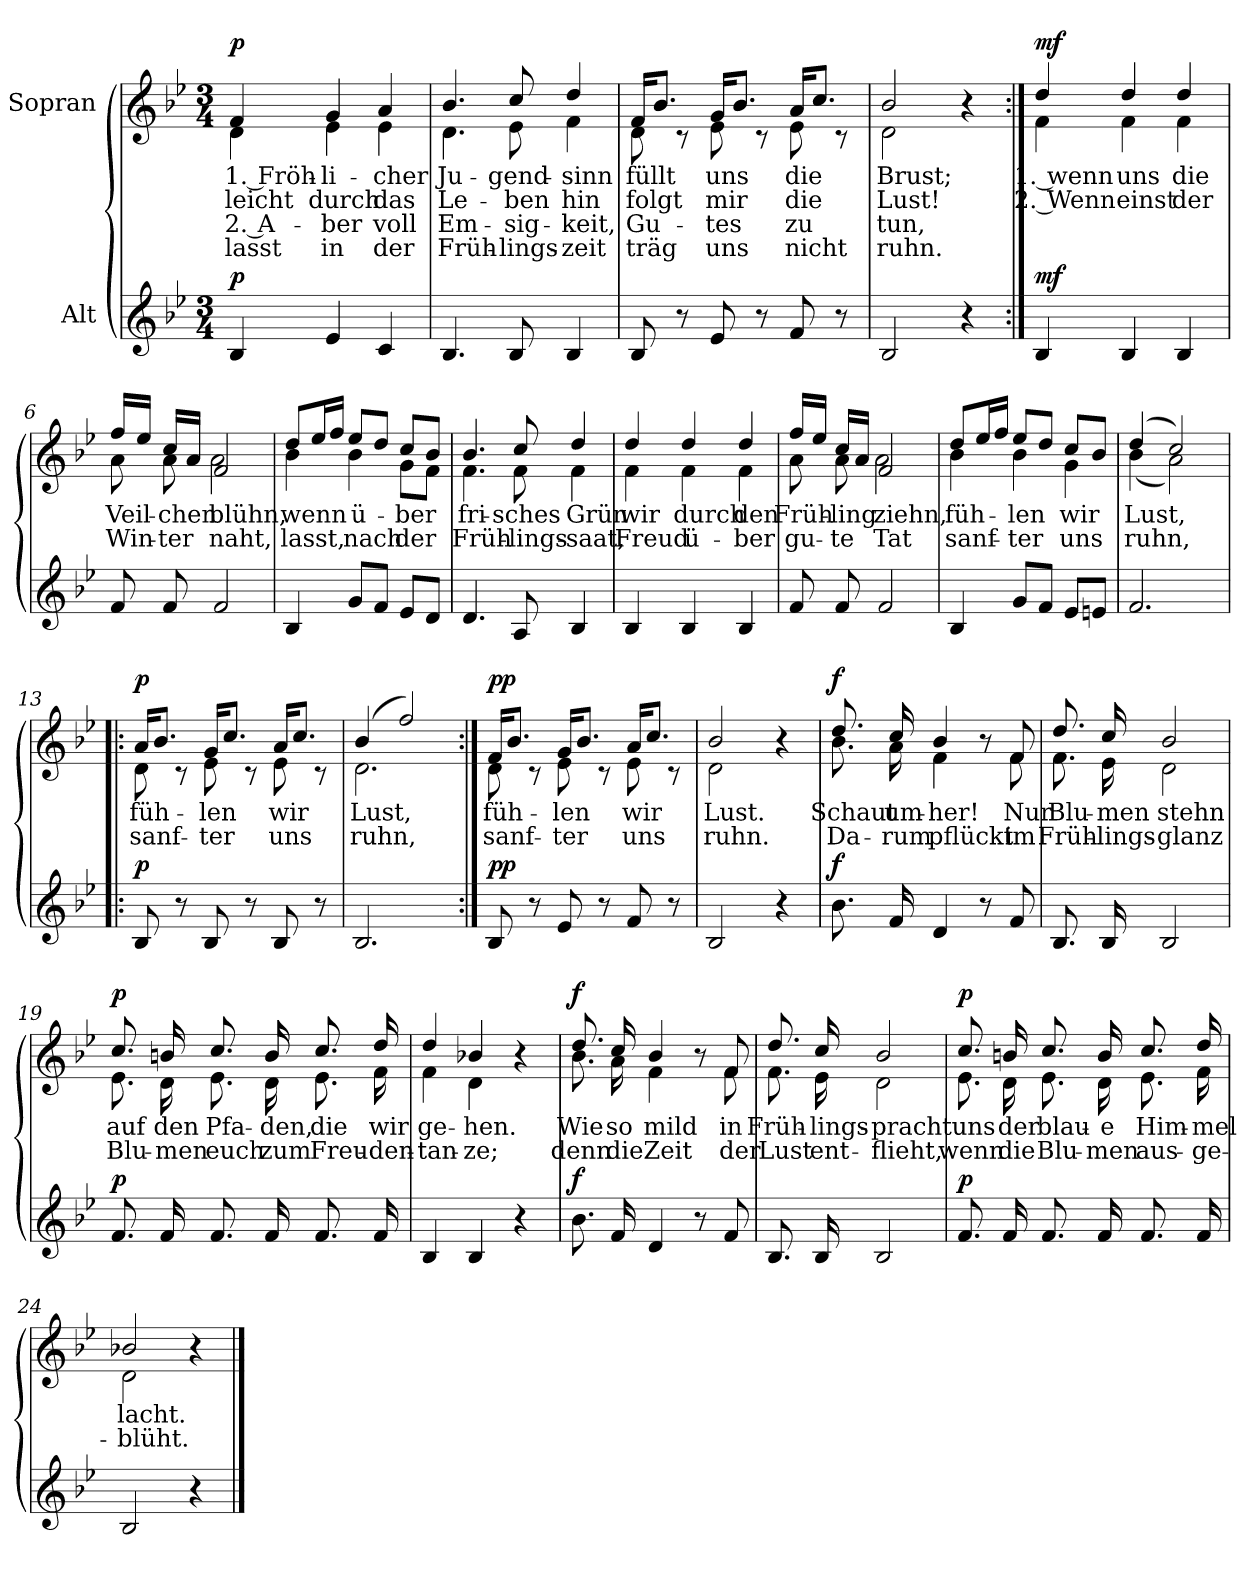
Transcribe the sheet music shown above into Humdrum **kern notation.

**kern	**dynam	**kern	**text	**text	**text	**text	**dynam
*part2	*part2	*part1	*part1	*part1	*part1	*part1	*part1
*staff2	*staff2	*staff1	*staff1	*staff1	*staff1	*staff1	*staff1
*I"Alt	*	*I"Sopran	*	*	*	*	*
*clefG2	*	*clefG2	*	*	*	*	*
*k[b-e-]	*	*k[b-e-]	*	*	*	*	*
*M3/4	*	*M3/4	*	*	*	*	*
=1	=1	=1	=1	=1	=1	=1	=1
!	!	!LO:TX:a:B:t=Mäßig	!	!	!	!	!
!	!LO:DY:a	!	!LO:LY:b	!LO:LY:b	!LO:LY:b	!LO:LY:b	!LO:DY:a
*	*	*^	*	*	*	*	*
4B-/	p	4f/	4d\	1. Fröh-	leicht	2. A-	lasst	p
!	!	!	!	!LO:LY:b	!LO:LY:b	!LO:LY:b	!LO:LY:b	!
4e-/	.	4g/	4e-\	-li-	durch	-ber	in	.
!	!	!	!	!LO:LY:b	!LO:LY:b	!LO:LY:b	!LO:LY:b	!
4c/	.	4a/	4e-\	-cher	das	voll	der	.
=2	=2	=2	=2	=2	=2	=2	=2	=2
!	!	!	!	!LO:LY:b	!LO:LY:b	!LO:LY:b	!LO:LY:b	!
4.B-/	.	4.b-/	4.d\	Ju-	Le-	Em-	Früh-	.
!	!	!	!	!LO:LY:b	!LO:LY:b	!LO:LY:b	!LO:LY:b	!
8B-/	.	8cc/	8e-\	-gend-	-ben	-sig-	-lings-	.
!	!	!	!	!LO:LY:b	!LO:LY:b	!LO:LY:b	!LO:LY:b	!
4B-/	.	4dd/	4f\	-sinn	hin	-keit,	-zeit	.
=3	=3	=3	=3	=3	=3	=3	=3	=3
!	!	!	!	!LO:LY:b	!LO:LY:b	!LO:LY:b	!LO:LY:b	!
8B-/	.	16f/KL	8d\	füllt	folgt	Gu-	träg	.
.	.	8.b-/J	.	.	.	.	.	.
8r	.	.	8r	.	.	.	.	.
!	!	!	!	!LO:LY:b	!LO:LY:b	!LO:LY:b	!LO:LY:b	!
8e-/	.	16g/KL	8e-\	uns	mir	-tes	uns	.
.	.	8.b-/J	.	.	.	.	.	.
8r	.	.	8r	.	.	.	.	.
!	!	!	!	!LO:LY:b	!LO:LY:b	!LO:LY:b	!LO:LY:b	!
8f/	.	16a/KL	8e-\	die	die	zu	nicht	.
.	.	8.cc/J	.	.	.	.	.	.
8r	.	.	8r	.	.	.	.	.
=4	=4	=4	=4	=4	=4	=4	=4	=4
!	!	!	!	!LO:LY:b	!LO:LY:b	!LO:LY:b	!LO:LY:b	!
2B-/	.	2b-/	2d\	Brust;	Lust!	tun,	ruhn.	.
4r	.	4r	4ryy	.	.	.	.	.
!!LO:LB:g=z	!!
=5:|!	=5:|!	=5:|!	=5:|!	=5:|!	=5:|!	=5:|!	=5:|!	=5:|!
!	!LO:DY:a	!	!	!LO:LY:b	!LO:LY:b	!	!	!LO:DY:a
4B-/	mf	4dd/	4f\	1. wenn	2. Wenn	.	.	mf
!	!	!	!	!LO:LY:b	!LO:LY:b	!	!	!
4B-/	.	4dd/	4f\	uns	einst	.	.	.
!	!	!	!	!LO:LY:b	!LO:LY:b	!	!	!
4B-/	.	4dd/	4f\	die	der	.	.	.
=6	=6	=6	=6	=6	=6	=6	=6	=6
!	!	!	!	!LO:LY:b	!LO:LY:b	!	!	!
8f/	.	16ff/LL	8a\	Veil-	Win-	.	.	.
.	.	16ee-/JJ	.	.	.	.	.	.
!	!	!	!	!LO:LY:b	!LO:LY:b	!	!	!
8f/	.	16cc/LL	8a\	-chen	-ter	.	.	.
.	.	16a/JJ	.	.	.	.	.	.
!	!	!	!	!LO:LY:b	!LO:LY:b	!	!	!
2f/	.	2f/	2a\	blühn,	naht,	.	.	.
=7	=7	=7	=7	=7	=7	=7	=7	=7
!	!	!	!	!LO:LY:b	!LO:LY:b	!	!	!
4B-/	.	8dd/L	4b-\	wenn	lasst,	.	.	.
.	.	16ee-/L	.	.	.	.	.	.
.	.	16ff/JJ	.	.	.	.	.	.
!	!	!	!	!LO:LY:b	!LO:LY:b	!	!	!
8g/L	.	8ee-/L	4b-\	ü-	nach	.	.	.
8f/J	.	8dd/J	.	.	.	.	.	.
!	!	!	!	!LO:LY:b	!LO:LY:b	!	!	!
8e-/L	.	8cc/L	8g\L	-ber	der	.	.	.
8d/J	.	8b-/J	8f\J	.	.	.	.	.
=8	=8	=8	=8	=8	=8	=8	=8	=8
!	!	!	!	!LO:LY:b	!LO:LY:b	!	!	!
4.d/	.	4.b-/	4.f\	-fri-	Früh-	.	.	.
!	!	!	!	!LO:LY:b	!LO:LY:b	!	!	!
8A/	.	8cc/	8f\	-sches	-lings-	.	.	.
!	!	!	!	!LO:LY:b	!LO:LY:b	!	!	!
4B-/	.	4dd/	4f\	Grün	-saat,	.	.	.
!!LO:LB:g=z	!!
=9	=9	=9	=9	=9	=9	=9	=9	=9
!	!	!	!	!LO:LY:b	!LO:LY:b	!	!	!
4B-/	.	4dd/	4f\	wir	Freud	.	.	.
!	!	!	!	!LO:LY:b	!LO:LY:b	!	!	!
4B-/	.	4dd/	4f\	durch	ü-	.	.	.
!	!	!	!	!LO:LY:b	!LO:LY:b	!	!	!
4B-/	.	4dd/	4f\	den	-ber	.	.	.
=10	=10	=10	=10	=10	=10	=10	=10	=10
!	!	!	!	!LO:LY:b	!LO:LY:b	!	!	!
8f/	.	16ff/LL	8a\	Früh-	gu-	.	.	.
.	.	16ee-/JJ	.	.	.	.	.	.
!	!	!	!	!LO:LY:b	!LO:LY:b	!	!	!
8f/	.	16cc/LL	8a\	-ling	-te	.	.	.
.	.	16a/JJ	.	.	.	.	.	.
!	!	!	!	!LO:LY:b	!LO:LY:b	!	!	!
2f/	.	2f/	2a\	ziehn,	Tat	.	.	.
=11	=11	=11	=11	=11	=11	=11	=11	=11
!	!	!	!	!LO:LY:b	!LO:LY:b	!	!	!
4B-/	.	8dd/L	4b-\	füh-	sanf-	.	.	.
.	.	16ee-/L	.	.	.	.	.	.
.	.	16ff/JJ	.	.	.	.	.	.
!	!	!	!	!LO:LY:b	!LO:LY:b	!	!	!
8g/L	.	8ee-/L	4b-\	-len	-ter	.	.	.
8f/J	.	8dd/J	.	.	.	.	.	.
!	!	!	!	!LO:LY:b	!LO:LY:b	!	!	!
8e-/L	.	8cc/L	4g\	wir	uns	.	.	.
8en/J	.	8b-/J	.	.	.	.	.	.
=12	=12	=12	=12	=12	=12	=12	=12	=12
!	!	!	!	!LO:LY:b	!LO:LY:b	!	!	!
2.f/	.	(4dd/	(4b-\	Lust,	ruhn,	.	.	.
.	.	2cc/)	2a\)	.	.	.	.	.
!!LO:LB:g=z	!!
=13!|:	=13!|:	=13!|:	=13!|:	=13!|:	=13!|:	=13!|:	=13!|:	=13!|:
!	!LO:DY:a	!	!	!LO:LY:b	!LO:LY:b	!	!	!LO:DY:a
8B-/	p	16a/KL	8d\	füh-	sanf-	.	.	p
.	.	8.b-/J	.	.	.	.	.	.
8r	.	.	8r	.	.	.	.	.
!	!	!	!	!LO:LY:b	!LO:LY:b	!	!	!
8B-/	.	16g/KL	8e-\	-len	-ter	.	.	.
.	.	8.cc/J	.	.	.	.	.	.
8r	.	.	8r	.	.	.	.	.
!	!	!	!	!LO:LY:b	!LO:LY:b	!	!	!
8B-/	.	16a/KL	8e-\	wir	uns	.	.	.
.	.	8.cc/J	.	.	.	.	.	.
8r	.	.	8r	.	.	.	.	.
=14	=14	=14	=14	=14	=14	=14	=14	=14
!	!	!	!	!LO:LY:b	!LO:LY:b	!	!	!
2.B-/	.	(4b-/	2.d\	Lust,	ruhn,	.	.	.
.	.	2ff/)	.	.	.	.	.	.
=15:|!	=15:|!	=15:|!	=15:|!	=15:|!	=15:|!	=15:|!	=15:|!	=15:|!
!	!LO:DY:a	!	!	!LO:LY:b	!LO:LY:b	!	!	!LO:DY:a
8B-/	pp	16f/KL	8d\	füh-	sanf-	.	.	pp
.	.	8.b-/J	.	.	.	.	.	.
8r	.	.	8r	.	.	.	.	.
!	!	!	!	!LO:LY:b	!LO:LY:b	!	!	!
8e-/	.	16g/KL	8e-\	-len	-ter	.	.	.
.	.	8.b-/J	.	.	.	.	.	.
8r	.	.	8r	.	.	.	.	.
!	!	!	!	!LO:LY:b	!LO:LY:b	!	!	!
8f/	.	16a/KL	8e-\	wir	uns	.	.	.
.	.	8.cc/J	.	.	.	.	.	.
8r	.	.	8r	.	.	.	.	.
=16	=16	=16	=16	=16	=16	=16	=16	=16
!	!	!	!	!LO:LY:b	!LO:LY:b	!	!	!
2B-/	.	2b-/	2d\	Lust.	ruhn.	.	.	.
4r	.	4r	4ryy	.	.	.	.	.
!!LO:PB:g=z	!!
=17	=17	=17	=17	=17	=17	=17	=17	=17
!	!LO:DY:a	!	!	!LO:LY:b	!LO:LY:b	!	!	!LO:DY:a
8.b-\	f	8.dd/	8.b-\	Schaut	Da-	.	.	f
!	!	!	!	!LO:LY:b	!LO:LY:b	!	!	!
16f/	.	16cc/	16a\	um-	-rum	.	.	.
!	!	!	!	!LO:LY:b	!LO:LY:b	!	!	!
4d/	.	4b-/	4f\	-her!	pflückt	.	.	.
8r	.	8r	8ryy	.	.	.	.	.
!	!	!	!	!LO:LY:b	!LO:LY:b	!	!	!
8f/	.	8f/	8f\	Nur	im	.	.	.
=18	=18	=18	=18	=18	=18	=18	=18	=18
!	!	!	!	!LO:LY:b	!LO:LY:b	!	!	!
8.B-/	.	8.dd/	8.f\	Blu-	Früh-	.	.	.
!	!	!	!	!LO:LY:b	!LO:LY:b	!	!	!
16B-/	.	16cc/	16e-\	-men	-lings-	.	.	.
!	!	!	!	!LO:LY:b	!LO:LY:b	!	!	!
2B-/	.	2b-/	2d\	stehn	-glanz	.	.	.
=19	=19	=19	=19	=19	=19	=19	=19	=19
!	!LO:DY:a	!	!	!LO:LY:b	!LO:LY:b	!	!	!LO:DY:a
8.f/	p	8.cc/	8.e-\	auf	Blu-	.	.	p
!	!	!	!	!LO:LY:b	!LO:LY:b	!	!	!
16f/	.	16bn/	16d\	den	-men	.	.	.
!	!	!	!	!LO:LY:b	!LO:LY:b	!	!	!
8.f/	.	8.cc/	8.e-\	Pfa-	euch	.	.	.
!	!	!	!	!LO:LY:b	!LO:LY:b	!	!	!
16f/	.	16b/	16d\	-den,	zum	.	.	.
!	!	!	!	!LO:LY:b	!LO:LY:b	!	!	!
8.f/	.	8.cc/	8.e-\	die	Freu-	.	.	.
!	!	!	!	!LO:LY:b	!LO:LY:b	!	!	!
16f/	.	16dd/	16f\	wir	-den-	.	.	.
!!LO:LB:g=z	!!
=20	=20	=20	=20	=20	=20	=20	=20	=20
!	!	!	!	!LO:LY:b	!LO:LY:b	!	!	!
4B-/	.	4dd/	4f\	ge-	-tan-	.	.	.
!	!	!	!	!LO:LY:b	!LO:LY:b	!	!	!
4B-/	.	4b-X/	4d\	-hen.	-ze;	.	.	.
4r	.	4r	4ryy	.	.	.	.	.
=21	=21	=21	=21	=21	=21	=21	=21	=21
!	!LO:DY:a	!	!	!LO:LY:b	!LO:LY:b	!	!	!LO:DY:a
8.b-\	f	8.dd/	8.b-\	Wie	denn	.	.	f
!	!	!	!	!LO:LY:b	!LO:LY:b	!	!	!
16f/	.	16cc/	16a\	so	die	.	.	.
!	!	!	!	!LO:LY:b	!LO:LY:b	!	!	!
4d/	.	4b-/	4f\	mild	Zeit	.	.	.
8r	.	8r	8ryy	.	.	.	.	.
!	!	!	!	!LO:LY:b	!LO:LY:b	!	!	!
8f/	.	8f/	8f\	in	der	.	.	.
=22	=22	=22	=22	=22	=22	=22	=22	=22
!	!	!	!	!LO:LY:b	!LO:LY:b	!	!	!
8.B-/	.	8.dd/	8.f\	Früh-	Lust	.	.	.
!	!	!	!	!LO:LY:b	!LO:LY:b	!	!	!
16B-/	.	16cc/	16e-\	-lings-	ent-	.	.	.
!	!	!	!	!LO:LY:b	!LO:LY:b	!	!	!
2B-/	.	2b-/	2d\	-pracht	-flieht,	.	.	.
!!LO:LB:g=z	!!
=23	=23	=23	=23	=23	=23	=23	=23	=23
!	!LO:DY:a	!	!	!LO:LY:b	!LO:LY:b	!	!	!LO:DY:a
8.f/	p	8.cc/	8.e-\	uns	wenn	.	.	p
!	!	!	!	!LO:LY:b	!LO:LY:b	!	!	!
16f/	.	16bn/	16d\	der	die	.	.	.
!	!	!	!	!LO:LY:b	!LO:LY:b	!	!	!
8.f/	.	8.cc/	8.e-\	blau-	Blu-	.	.	.
!	!	!	!	!LO:LY:b	!LO:LY:b	!	!	!
16f/	.	16b/	16d\	-e	-men	.	.	.
!	!	!	!	!LO:LY:b	!LO:LY:b	!	!	!
8.f/	.	8.cc/	8.e-\	Him-	aus-	.	.	.
!	!	!	!	!LO:LY:b	!LO:LY:b	!	!	!
16f/	.	16dd/	16f\	-mel	-ge-	.	.	.
=24	=24	=24	=24	=24	=24	=24	=24	=24
!	!	!	!	!LO:LY:b	!LO:LY:b	!	!	!
2B-/	.	2b-X/	2d\	lacht.	-blüht.	.	.	.
4r	.	4r	4ryy	.	.	.	.	.
*	*	*v	*v	*	*	*	*	*
==	==	==	==	==	==	==	==
*-	*-	*-	*-	*-	*-	*-	*-
